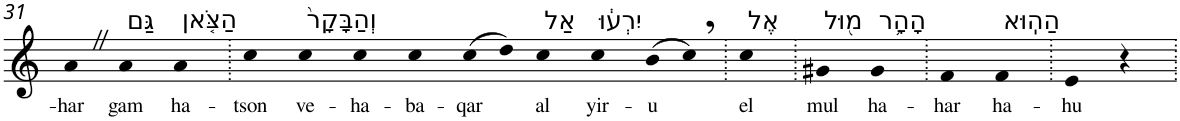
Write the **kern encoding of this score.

**kern	**text
*part1	*part1
*staff1	*staff1
*I"Piano	*
*I'Pno	*
!!LO:PB:g=z
*clefG2	*
*k[]	*
=31	=31
!	!LO:LY:b
4aZ	-har
!LO:TX:a:t=גַּם	!
!	!LO:LY:b
4a	gam
!LO:TX:a:t=הַצֹּ֤אן	!
!	!LO:LY:b
4a	ha-
=32.	=32.
!	!LO:LY:b
4cc	-tson
!LO:TX:a:t=וְהַבָּקָר֙	!
!	!LO:LY:b
4cc	ve-
!	!LO:LY:b
4cc	-ha-
!	!LO:LY:b
4cc	-ba-
!	!LO:LY:b
(>8cc	-qar
8dd)	.
!LO:TX:a:t=אַל	!
!	!LO:LY:b
4cc	al
!LO:TX:a:t=יִרְע֔וּ	!
!	!LO:LY:b
4cc	yir-
!	!LO:LY:b
(>8b	-u
8cc,)	.
=33.	=33.
!LO:TX:a:t=אֶל	!
!	!LO:LY:b
4cc	el
=34.	=34.
!LO:TX:a:t=מ֖וּל	!
!	!LO:LY:b
4g#X	mul
!LO:TX:a:t=הָהָ֥ר	!
!	!LO:LY:b
4g#	ha-
=35.	=35.
!	!LO:LY:b
4f	-har
!LO:TX:a:t=הַהֽוּא	!
!	!LO:LY:b
4f	ha-
=36.	=36.
!	!LO:LY:b
4e	-hu
4r	.
=.	=.
*-	*-
